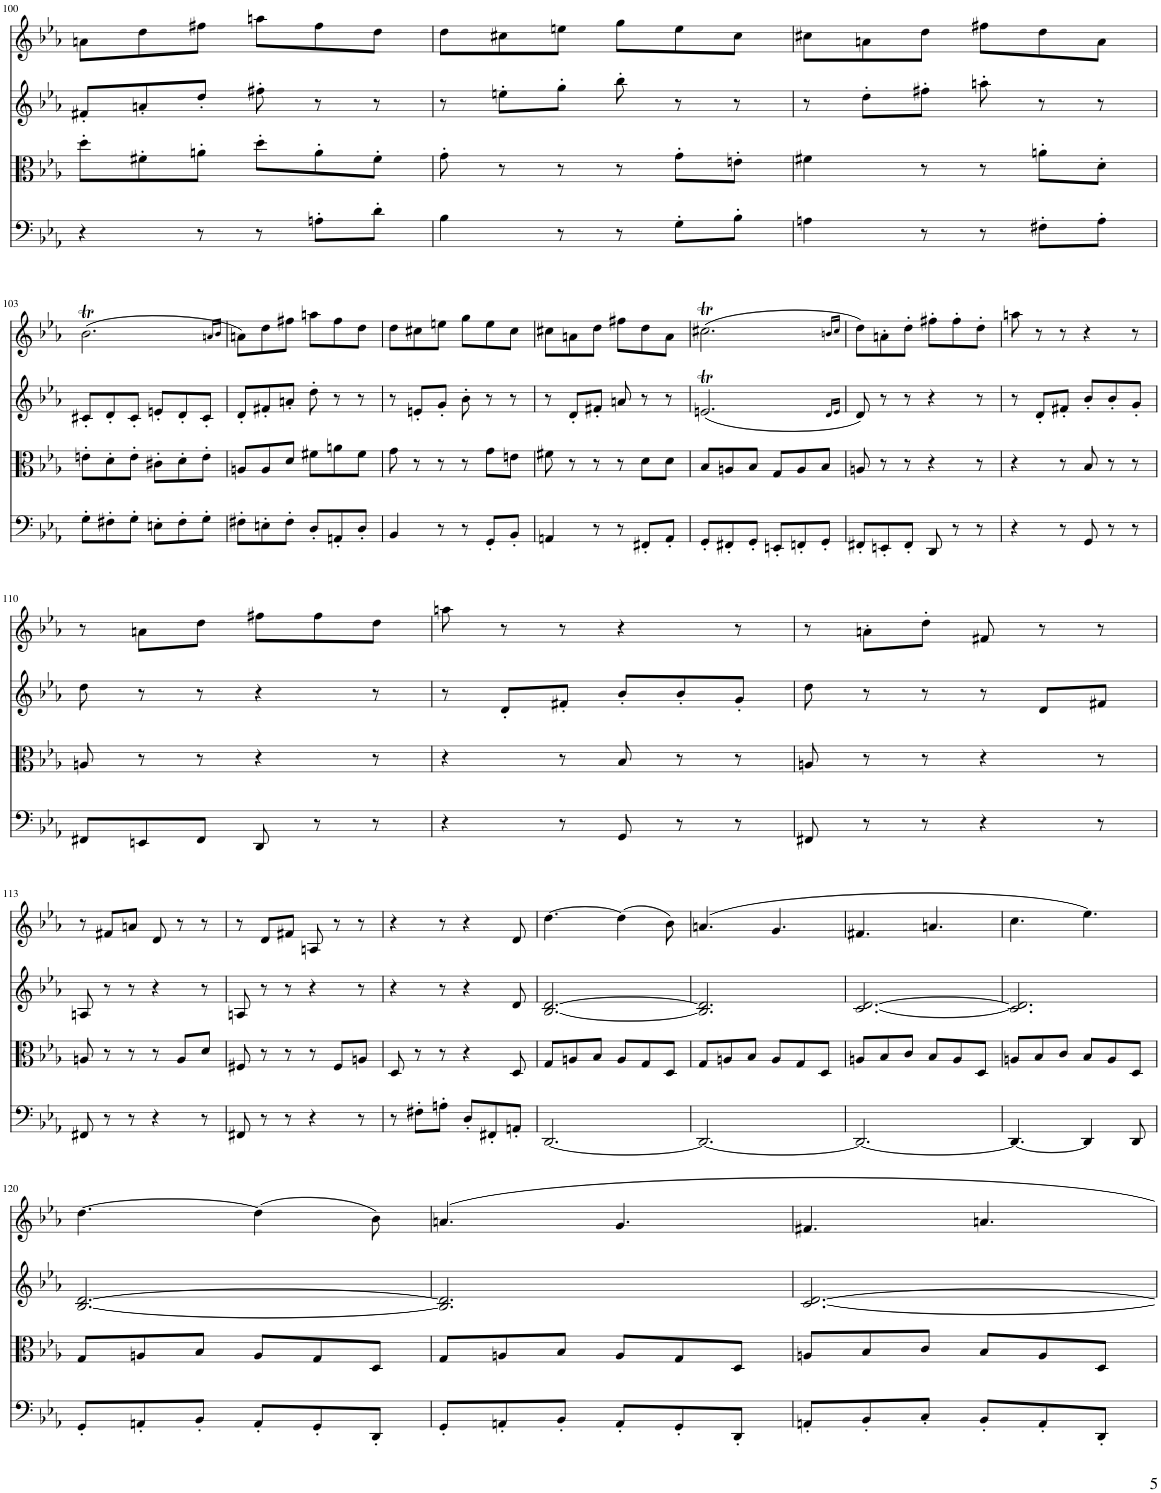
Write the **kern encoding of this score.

**kern	**kern	**kern	**kern
*part4	*part3	*part2	*part1
*staff4	*staff3	*staff2	*staff1
*I"Violoncello	*I"Viola	*I"Violin	*I"Violin
*I'Vc	*I'Vla	*I'Vln	*I'Vln
!!LO:PB:g=z
*clefF4	*clefC3	*clefG2	*clefG2
*k[b-e-a-]	*k[b-e-a-]	*k[b-e-a-]	*k[b-e-a-]
*M6/8	*M6/8	*M6/8	*M6/8
=100	=100	=100	=100
4r	8dd'\L	8f#X'/L	8an\L
.	8f#X'\	8an'/	8dd\
8r	8an'\J	8dd'/J	8ff#X\J
8r	8dd'\L	8ff#X'\	8aan\L
8An'\L	8a'\	8r	8ff#\
8d'\J	8f#'\J	8r	8dd\J
=101	=101	=101	=101
4B-\	8g'\	8r	8dd\L
.	8r	8een'\L	8cc#X\
8r	8r	8gg'\J	8een\J
8r	8r	8bb-'\	8gg\L
8G'\L	8g'\L	8r	8ee\
8B-'\J	8en'\J	8r	8cc#\J
=102	=102	=102	=102
4An\	4f#X\	8r	8cc#X\L
.	.	8dd'\L	8an\
8r	8r	8ff#X'\J	8dd\J
8r	8r	8aan'\	8ff#X\L
8F#X'\L	8an'\L	8r	8dd\
8A'\J	8d'\J	8r	8a\J
!!LO:LB:g=z
=103	=103	=103	=103
8G'\L	8en'\L	8c#X'/L	(2.b-T\
8F#X'\	8d'\	8d'/	.
8G'\J	8e'\J	8c#'/J	.
8En'\L	8c#X'\L	8en'/L	.
8F#'\	8d'\	8d'/	.
8G'\J	8e'\J	8c#'/J	.
.	.	.	16qan/LL
.	.	.	16qb-/JJ
=104	=104	=104	=104
8F#X'\L	8An/L	8d'/L	8an\L)
8En'\	8A/	8f#X'/	8dd\
8F#'\J	8d/J	8an'/J	8ff#X\J
8D'/L	8f#X\L	8dd'\	8aan\L
8AAn'/	8an\	8r	8ff#\
8D'/J	8f#\J	8r	8dd\J
=105	=105	=105	=105
4BB-/	8g\	8r	8dd\L
.	8r	8en'/L	8cc#X\
8r	8r	8g'/J	8een\J
8r	8r	8b-'\	8gg\L
8GG'/L	8g\L	8r	8ee\
8BB-'/J	8en\J	8r	8cc#\J
=106	=106	=106	=106
4AAn/	8f#X\	8r	8cc#X\L
.	8r	8d'/L	8an\
8r	8r	8f#X'/J	8dd\J
8r	8r	8an/	8ff#X\L
8FF#X'/L	8d\L	8r	8dd\
8AA'/J	8d\J	8r	8a\J
=107	=107	=107	=107
8GG'/L	8B-/L	(2.ent/	(2.cc#Xt\
8FF#X'/	8An/	.	.
8GG'/J	8B-/J	.	.
8EEn'/L	8G/L	.	.
8FFn'/	8A/	.	.
8GG'/J	8B-/J	.	.
.	.	16qd/LL	16qbn/LL
.	.	16qe/JJ	16qcc#/JJ
=108	=108	=108	=108
8FF#X'/L	8An/	8d/)	8dd\L)
8EEn'/	8r	8r	8an'\
8FF#'/J	8r	8r	8dd'\J
8DD/	4r	4r	8ff#X'\L
8r	.	.	8ff#'\
8r	8r	8r	8dd'\J
=109	=109	=109	=109
4r	4r	8r	8aan\
.	.	8d'/L	8r
8r	8r	8f#X'/J	8r
8GG/	8B-/	8b-'/L	4r
8r	8r	8b-'/	.
8r	8r	8g'/J	8r
!!LO:LB:g=z
=110	=110	=110	=110
8FF#X/L	8An/	8dd\	8r
8EEn/	8r	8r	8an\L
8FF#/J	8r	8r	8dd\J
8DD/	4r	4r	8ff#X\L
8r	.	.	8ff#\
8r	8r	8r	8dd\J
=111	=111	=111	=111
4r	4r	8r	8aan\
.	.	8d'/L	8r
8r	8r	8f#X'/J	8r
8GG/	8B-/	8b-'/L	4r
8r	8r	8b-'/	.
8r	8r	8g'/J	8r
=112	=112	=112	=112
8FF#X/	8An/	8dd\	8r
8r	8r	8r	8an'\L
8r	8r	8r	8dd'\J
4r	4r	8r	8f#X/
.	.	8d/L	8r
8r	8r	8f#X/J	8r
!!LO:LB:g=z
=113	=113	=113	=113
8FF#X/	8An/	8An/	8r
8r	8r	8r	8f#X/L
8r	8r	8r	8an/J
4r	8r	4r	8d/
.	8A/L	.	8r
8r	8d/J	8r	8r
=114	=114	=114	=114
8FF#X/	8F#X/	8An/	8r
8r	8r	8r	8d/L
8r	8r	8r	8f#X/J
4r	8r	4r	8An/
.	8F#/L	.	8r
8r	8An/J	8r	8r
=115	=115	=115	=115
8r	8D/	4r	4r
8F#X'\L	8r	.	.
8An'\J	8r	8r	8r
8D'/L	4r	4r	4r
8FF#X'/	.	.	.
8AAn'/J	8D/	8d/	8d/
=116	=116	=116	=116
[2.DD/	8G/L	[2.B-/ [2.d/	[4.dd\
.	8An/	.	.
.	8B-/J	.	.
.	8A/L	.	(4dd\]
.	8G/	.	.
.	8D/J	.	8b-\)
=117	=117	=117	=117
2.DD/_	8G/L	2.B-/] 2.d/]	(4.an/
.	8An/	.	.
.	8B-/J	.	.
.	8A/L	.	4.g/
.	8G/	.	.
.	8D/J	.	.
=118	=118	=118	=118
2.DD/_	8An/L	[2.c/ [2.d/	4.f#X/
.	8B-/	.	.
.	8c/J	.	.
.	8B-/L	.	4.an/
.	8A/	.	.
.	8D/J	.	.
=119	=119	=119	=119
4.DD/_	8An/L	2.c/] 2.d/]	4.cc\
.	8B-/	.	.
.	8c/J	.	.
4DD/]	8B-/L	.	4.ee-\)
.	8A/	.	.
8DD/	8D/J	.	.
!!LO:LB:g=z
=120	=120	=120	=120
8GG'/L	8G/L	[2.B-/ [2.d/	[4.dd\
8AAn'/	8An/	.	.
8BB-'/J	8B-/J	.	.
8AA'/L	8A/L	.	(4dd\]
8GG'/	8G/	.	.
8DD'/J	8D/J	.	8b-\)
=121	=121	=121	=121
8GG'/L	8G/L	2.B-/] 2.d/]	4.an/
8AAn'/	8An/	.	.
8BB-'/J	8B-/J	.	.
8AA'/L	8A/L	.	4.g/
8GG'/	8G/	.	.
8DD'/J	8D/J	.	.
=122	=122	=122	=122
8AAn'/L	8An/L	[2.c/ [2.d/	4.f#X/
8BB-'/	8B-/	.	.
8C'/J	8c/J	.	.
8BB-'/L	8B-/L	.	4.an/
8AA'/	8A/	.	.
8DD'/J	8D/J	.	.
=	=	=	=
*-	*-	*-	*-
